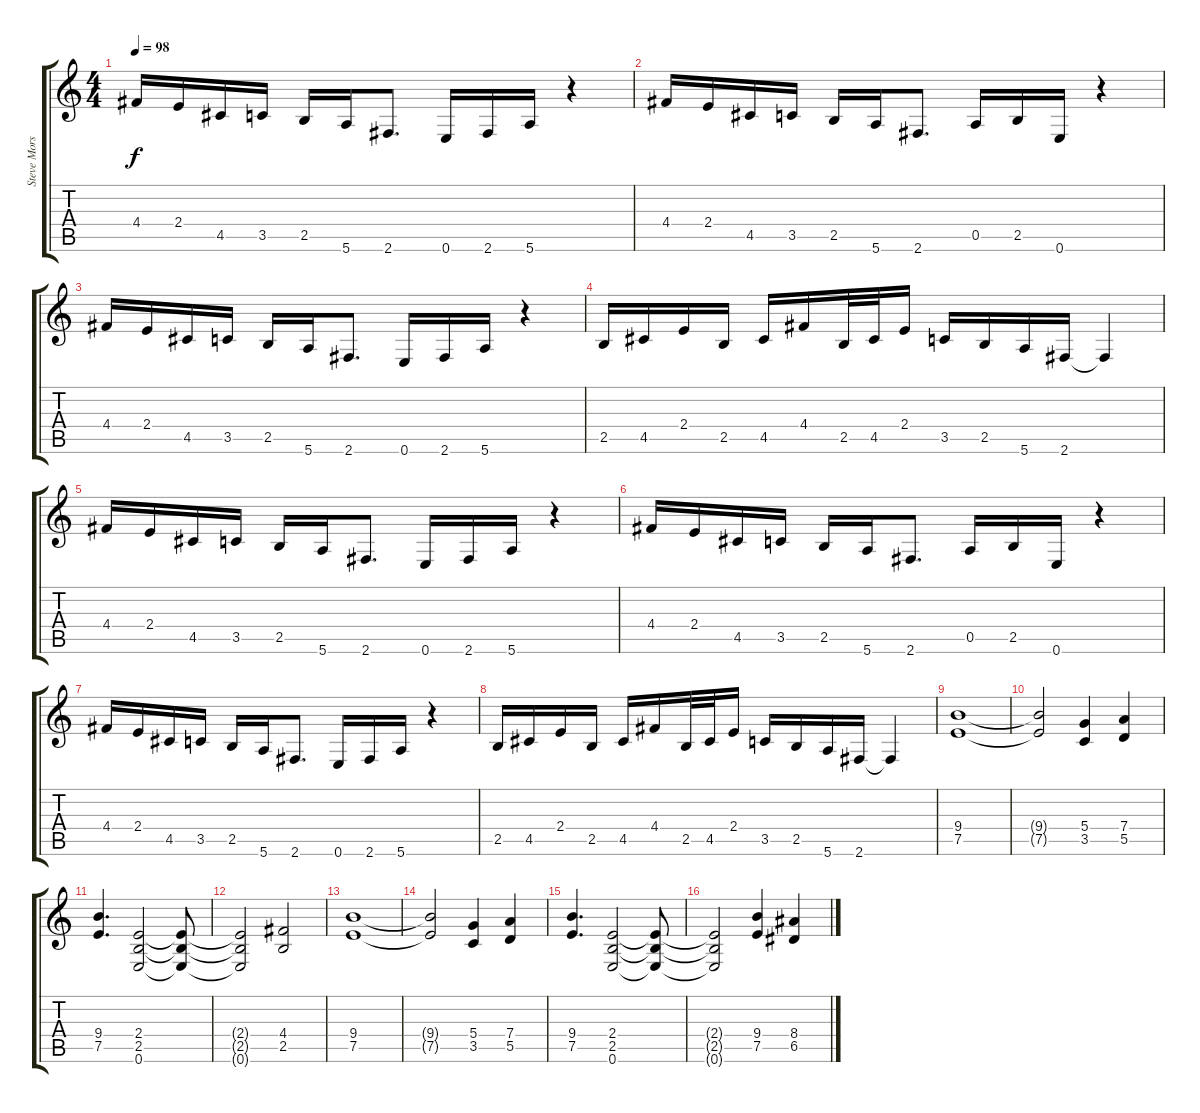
\track ("Steve Morse" "Steve Mors") {instrument distortionguitar}
\staff {score tabs}
\tuning (E4 B3 G3 D3 A2 E2) {hide}
\ts (4 4)
\tempo 98
\clef g2
\ks c
4.4.16{dy f} 2.4.16 4.5.16 3.5.16 2.5.16 5.6.16 2.6.8{d} 0.6.16 2.6.16 5.6.16 r.4 |
4.4.16 2.4.16 4.5.16 3.5.16 2.5.16 5.6.16 2.6.8{d} 0.5.16 2.5.16 0.6.16 r.4 |
4.4.16 2.4.16 4.5.16 3.5.16 2.5.16 5.6.16 2.6.8{d} 0.6.16 2.6.16 5.6.16 r.4 |
2.5.16 4.5.16 2.4.16 2.5.16 4.5.16 4.4.16 2.5.32 4.5.32 2.4.16 3.5.16 2.5.16 5.6.16 2.6.16 2.6{t}.4 |
4.4.16 2.4.16 4.5.16 3.5.16 2.5.16 5.6.16 2.6.8{d} 0.6.16 2.6.16 5.6.16 r.4 |
4.4.16 2.4.16 4.5.16 3.5.16 2.5.16 5.6.16 2.6.8{d} 0.5.16 2.5.16 0.6.16 r.4 |
4.4.16 2.4.16 4.5.16 3.5.16 2.5.16 5.6.16 2.6.8{d} 0.6.16 2.6.16 5.6.16 r.4 |
2.5.16 4.5.16 2.4.16 2.5.16 4.5.16 4.4.16 2.5.32 4.5.32 2.4.16 3.5.16 2.5.16 5.6.16 2.6.16 2.6{t}.4 |
(9.4 7.5).1 |
(9.4{t} 7.5{t}).2 (5.4 3.5).4 (7.4 5.5).4 |
(9.4 7.5).4{d} (2.4 2.5 0.6).2 (2.4{t} 2.5{t} 0.6{t}).8 |
(2.4{t} 2.5{t} 0.6{t}).2 (4.4 2.5).2 |
(9.4 7.5).1 |
(9.4{t} 7.5{t}).2 (5.4 3.5).4 (7.4 5.5).4 |
(9.4 7.5).4{d} (2.4 2.5 0.6).2 (2.4{t} 2.5{t} 0.6{t}).8 |
(2.4{t} 2.5{t} 0.6{t}).2 (9.4 7.5).4 (8.4 6.5).4
